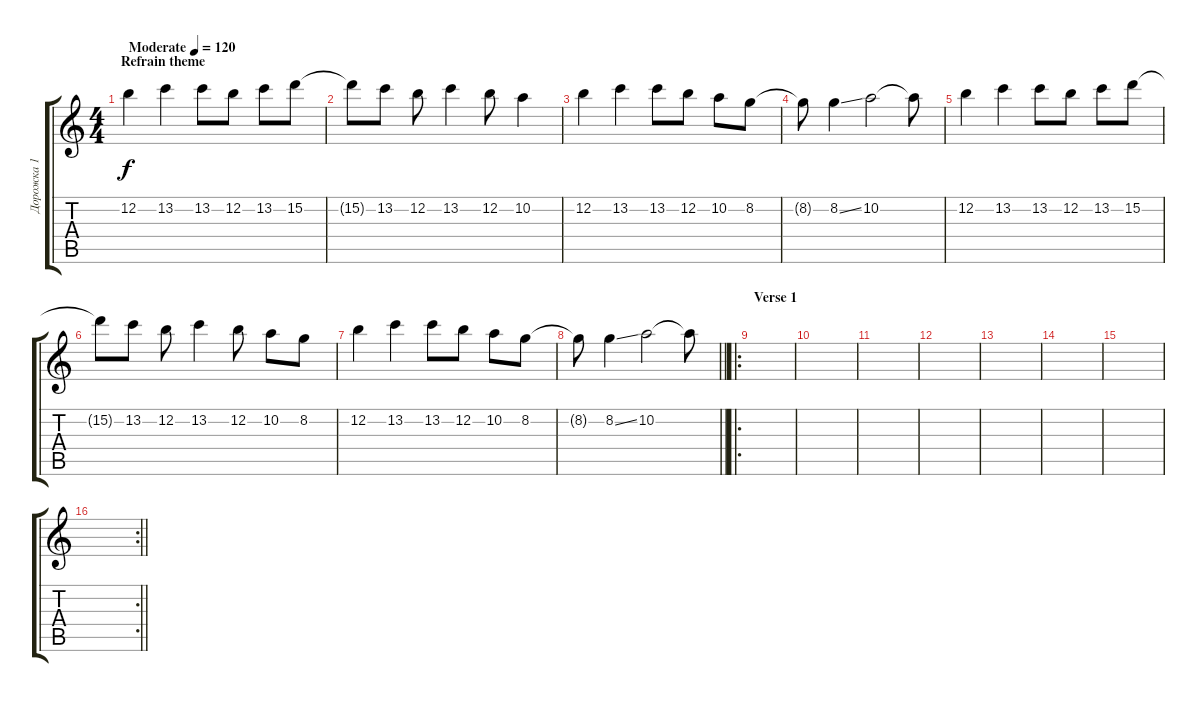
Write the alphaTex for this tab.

\track ("Дорожка 1" "Дорожка 1") {instrument distortionguitar}
\staff {score tabs}
\tuning (E4 B3 G3 D3 A2 E2) {hide}
\ts (4 4)
\section ("" "Refrain theme")
\tempo (120 "Moderate")
\clef g2
\ks c
12.2.4{dy f instrument distortionguitar} 13.2.4 13.2.8 12.2.8 13.2.8 15.2.8 |
15.2{t}.8 13.2.8 12.2.8 13.2.4 12.2.8 10.2.4 |
12.2.4 13.2.4 13.2.8 12.2.8 10.2.8 8.2.8 |
8.2{t}.8 8.2{ss}.4 10.2.2 10.2{t}.8 |
12.2.4 13.2.4 13.2.8 12.2.8 13.2.8 15.2.8 |
15.2{t}.8 13.2.8 12.2.8 13.2.4 12.2.8 10.2.8 8.2.8 |
12.2.4 13.2.4 13.2.8 12.2.8 10.2.8 8.2.8 |
\barLineRight lightlight
8.2{t}.8 8.2{ss}.4 10.2.2 10.2{t}.8 |
\ro
\section ("" "Verse 1")
|
|
|
|
|
|
|
\rc 2
\barLineRight lightlight
